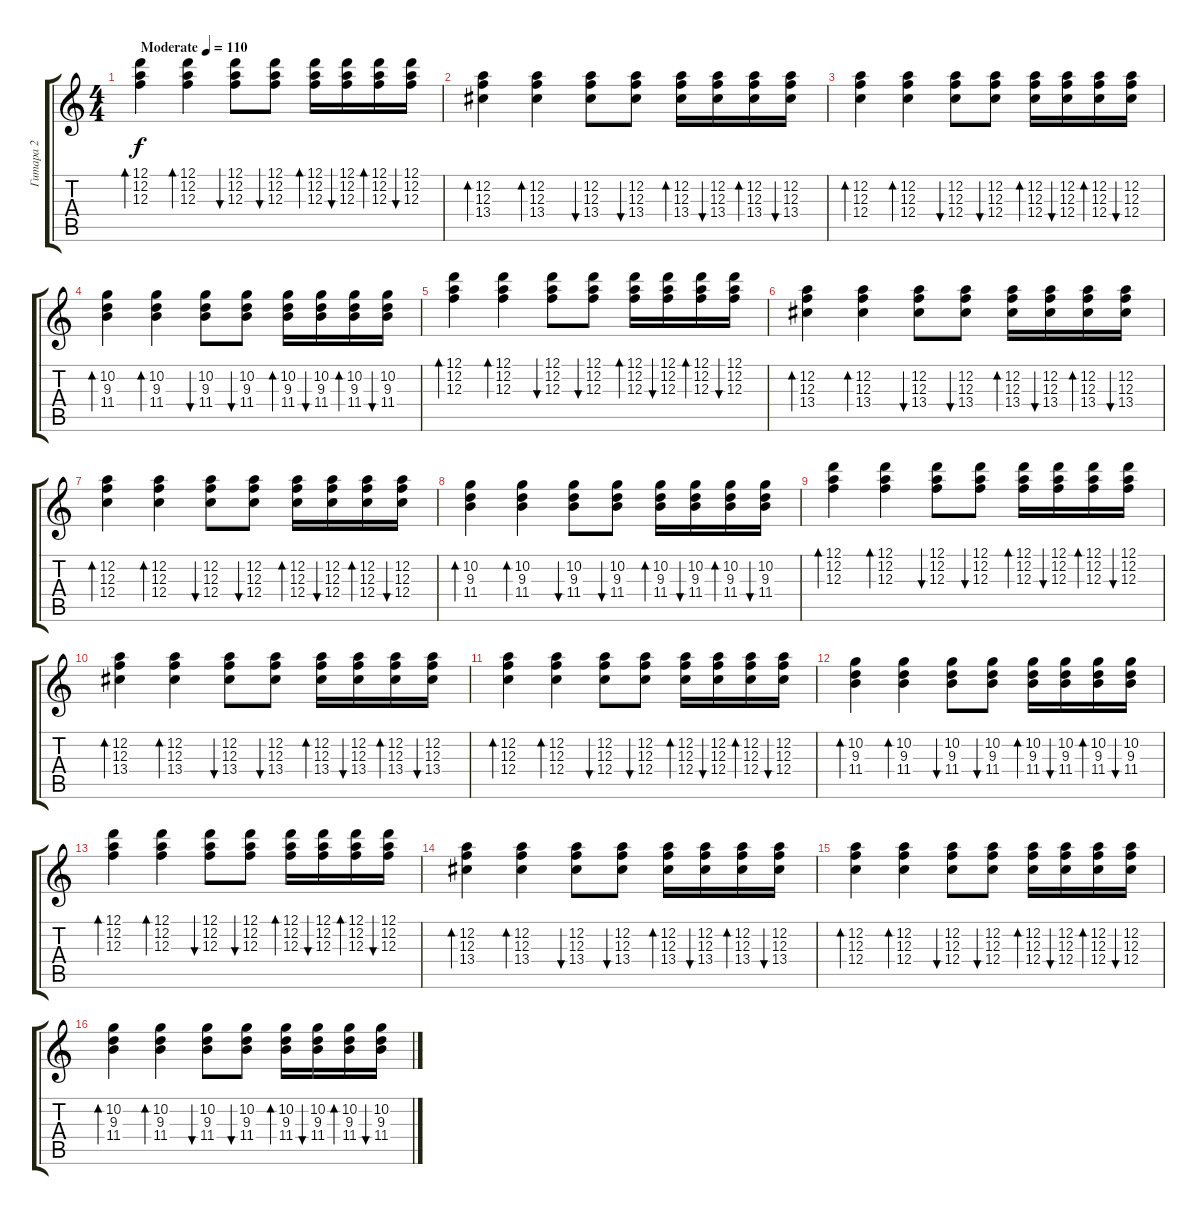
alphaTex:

\track ("Гитара 2" "Гитара 2") {instrument overdrivenguitar}
\staff {score tabs}
\tuning (D4 A3 F3 C3 G2 D2) {hide}
\ts (4 4)
\tempo (110 "Moderate")
\clef g2
\ks c
(12.1 12.2 12.3).4{bd 30 dy f volume 16 instrument electricguitarclean} (12.1 12.2 12.3).4{bd 30} (12.1 12.2 12.3).8{bu 60} (12.1 12.2 12.3).8{bu 60} (12.1 12.2 12.3).16{bd 60} (12.1 12.2 12.3).16{bu 60} (12.1 12.2 12.3).16{bd 60} (12.1 12.2 12.3).16{bu 60} |
(12.2 12.3 13.4).4{bd 60} (12.2 12.3 13.4).4{bd 60} (12.2 12.3 13.4).8{bu 60} (12.2 12.3 13.4).8{bu 60} (12.2 12.3 13.4).16{bd 60} (12.2 12.3 13.4).16{bu 60} (12.2 12.3 13.4).16{bd 60} (12.2 12.3 13.4).16{bu 60} |
(12.2 12.3 12.4).4{bd 60} (12.2 12.3 12.4).4{bd 60} (12.2 12.3 12.4).8{bu 60} (12.2 12.3 12.4).8{bu 60} (12.2 12.3 12.4).16{bd 60} (12.2 12.3 12.4).16{bu 60} (12.2 12.3 12.4).16{bd 60} (12.2 12.3 12.4).16{bu 60} |
(10.2 9.3 11.4).4{bd 60} (10.2 9.3 11.4).4{bd 60} (10.2 9.3 11.4).8{bu 60} (10.2 9.3 11.4).8{bu 60} (10.2 9.3 11.4).16{bd 60} (10.2 9.3 11.4).16{bu 60} (10.2 9.3 11.4).16{bd 60} (10.2 9.3 11.4).16{bu 60} |
(12.1 12.2 12.3).4{bd 30} (12.1 12.2 12.3).4{bd 30} (12.1 12.2 12.3).8{bu 60} (12.1 12.2 12.3).8{bu 60} (12.1 12.2 12.3).16{bd 60} (12.1 12.2 12.3).16{bu 60} (12.1 12.2 12.3).16{bd 60} (12.1 12.2 12.3).16{bu 60} |
(12.2 12.3 13.4).4{bd 60} (12.2 12.3 13.4).4{bd 60} (12.2 12.3 13.4).8{bu 60} (12.2 12.3 13.4).8{bu 60} (12.2 12.3 13.4).16{bd 60} (12.2 12.3 13.4).16{bu 60} (12.2 12.3 13.4).16{bd 60} (12.2 12.3 13.4).16{bu 60} |
(12.2 12.3 12.4).4{bd 60} (12.2 12.3 12.4).4{bd 60} (12.2 12.3 12.4).8{bu 60} (12.2 12.3 12.4).8{bu 60} (12.2 12.3 12.4).16{bd 60} (12.2 12.3 12.4).16{bu 60} (12.2 12.3 12.4).16{bd 60} (12.2 12.3 12.4).16{bu 60} |
(10.2 9.3 11.4).4{bd 60} (10.2 9.3 11.4).4{bd 60} (10.2 9.3 11.4).8{bu 60} (10.2 9.3 11.4).8{bu 60} (10.2 9.3 11.4).16{bd 60} (10.2 9.3 11.4).16{bu 60} (10.2 9.3 11.4).16{bd 60} (10.2 9.3 11.4).16{bu 60} |
(12.1 12.2 12.3).4{bd 30} (12.1 12.2 12.3).4{bd 30} (12.1 12.2 12.3).8{bu 60} (12.1 12.2 12.3).8{bu 60} (12.1 12.2 12.3).16{bd 60} (12.1 12.2 12.3).16{bu 60} (12.1 12.2 12.3).16{bd 60} (12.1 12.2 12.3).16{bu 60} |
(12.2 12.3 13.4).4{bd 60} (12.2 12.3 13.4).4{bd 60} (12.2 12.3 13.4).8{bu 60} (12.2 12.3 13.4).8{bu 60} (12.2 12.3 13.4).16{bd 60} (12.2 12.3 13.4).16{bu 60} (12.2 12.3 13.4).16{bd 60} (12.2 12.3 13.4).16{bu 60} |
(12.2 12.3 12.4).4{bd 60} (12.2 12.3 12.4).4{bd 60} (12.2 12.3 12.4).8{bu 60} (12.2 12.3 12.4).8{bu 60} (12.2 12.3 12.4).16{bd 60} (12.2 12.3 12.4).16{bu 60} (12.2 12.3 12.4).16{bd 60} (12.2 12.3 12.4).16{bu 60} |
(10.2 9.3 11.4).4{bd 60} (10.2 9.3 11.4).4{bd 60} (10.2 9.3 11.4).8{bu 60} (10.2 9.3 11.4).8{bu 60} (10.2 9.3 11.4).16{bd 60} (10.2 9.3 11.4).16{bu 60} (10.2 9.3 11.4).16{bd 60} (10.2 9.3 11.4).16{bu 60} |
(12.1 12.2 12.3).4{bd 30} (12.1 12.2 12.3).4{bd 30} (12.1 12.2 12.3).8{bu 60} (12.1 12.2 12.3).8{bu 60} (12.1 12.2 12.3).16{bd 60} (12.1 12.2 12.3).16{bu 60} (12.1 12.2 12.3).16{bd 60} (12.1 12.2 12.3).16{bu 60} |
(12.2 12.3 13.4).4{bd 60} (12.2 12.3 13.4).4{bd 60} (12.2 12.3 13.4).8{bu 60} (12.2 12.3 13.4).8{bu 60} (12.2 12.3 13.4).16{bd 60} (12.2 12.3 13.4).16{bu 60} (12.2 12.3 13.4).16{bd 60} (12.2 12.3 13.4).16{bu 60} |
(12.2 12.3 12.4).4{bd 60} (12.2 12.3 12.4).4{bd 60} (12.2 12.3 12.4).8{bu 60} (12.2 12.3 12.4).8{bu 60} (12.2 12.3 12.4).16{bd 60} (12.2 12.3 12.4).16{bu 60} (12.2 12.3 12.4).16{bd 60} (12.2 12.3 12.4).16{bu 60} |
(10.2 9.3 11.4).4{bd 60} (10.2 9.3 11.4).4{bd 60} (10.2 9.3 11.4).8{bu 60} (10.2 9.3 11.4).8{bu 60} (10.2 9.3 11.4).16{bd 60} (10.2 9.3 11.4).16{bu 60} (10.2 9.3 11.4).16{bd 60} (10.2 9.3 11.4).16{bu 60}
